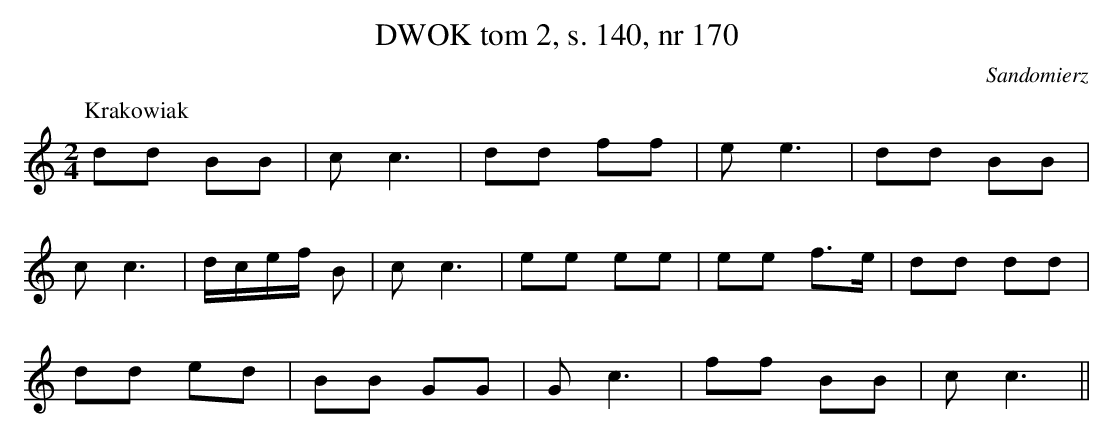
X:1
T: DWOK tom 2, s. 140, nr 170
O: Sandomierz
L: 1/16
M: 2/4
K: C
P:Krakowiak
d2d2 B2B2 | c2 c6 | d2d2 f2f2 | e2 e6 | d2d2 B2B2 |
c2 c6 | dcef B2 | c2 c6 | e2e2 e2e2 | e2e2 f3e | d2d2 d2d2 |
d2d2 e2d2 | B2B2 G2G2 | G2 c6 | f2f2 B2B2 | c2 c6 ||
